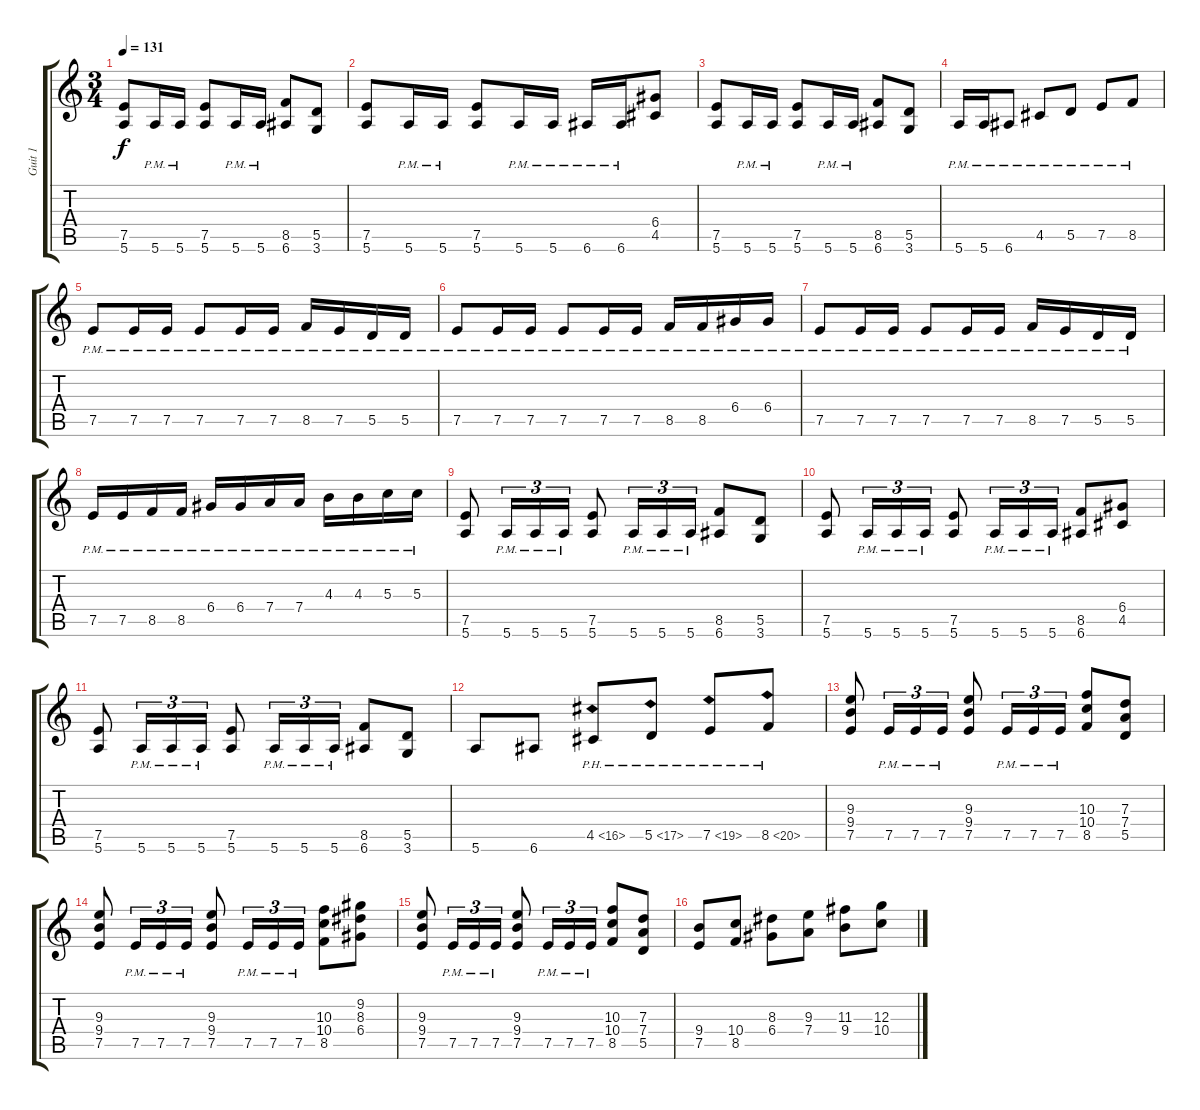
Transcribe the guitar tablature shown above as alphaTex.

\track ("Guit 1" "Guit 1") {mute instrument distortionguitar}
\staff {score tabs}
\tuning (E4 B3 G3 D3 A2 E2) {hide}
\ts (3 4)
\tempo 131
\clef g2
\ks c
(7.5 5.6).8{dy f} 5.6{pm}.16 5.6{pm}.16 (7.5 5.6).8 5.6{pm}.16 5.6{pm}.16 (8.5 6.6).8 (5.5 3.6).8 |
(7.5 5.6).8 5.6{pm}.16 5.6{pm}.16 (7.5 5.6).8 5.6{pm}.16 5.6{pm}.16 6.6{pm}.16 6.6{pm}.16 (6.4 4.5).8 |
(7.5 5.6).8 5.6{pm}.16 5.6{pm}.16 (7.5 5.6).8 5.6{pm}.16 5.6{pm}.16 (8.5 6.6).8 (5.5 3.6).8 |
5.6{pm}.16 5.6{pm}.16 6.6{pm}.8 4.5{pm}.8 5.5{pm}.8 7.5{pm}.8 8.5{pm}.8 |
7.5{pm}.8 7.5{pm}.16 7.5{pm}.16 7.5{pm}.8 7.5{pm}.16 7.5{pm}.16 8.5{pm}.16 7.5{pm}.16 5.5{pm}.16 5.5{pm}.16 |
7.5{pm}.8 7.5{pm}.16 7.5{pm}.16 7.5{pm}.8 7.5{pm}.16 7.5{pm}.16 8.5{pm}.16 8.5{pm}.16 6.4{pm}.16 6.4{pm}.16 |
7.5{pm}.8 7.5{pm}.16 7.5{pm}.16 7.5{pm}.8 7.5{pm}.16 7.5{pm}.16 8.5{pm}.16 7.5{pm}.16 5.5{pm}.16 5.5{pm}.16 |
7.5{pm}.16 7.5{pm}.16 8.5{pm}.16 8.5{pm}.16 6.4{pm}.16 6.4{pm}.16 7.4{pm}.16 7.4{pm}.16 4.3{pm}.16 4.3{pm}.16 5.3{pm}.16 5.3{pm}.16 |
(7.5 5.6).8 5.6{pm}.16{tu (3 2)} 5.6{pm}.16{tu (3 2)} 5.6{pm}.16{tu (3 2)} (7.5 5.6).8 5.6{pm}.16{tu (3 2)} 5.6{pm}.16{tu (3 2)} 5.6{pm}.16{tu (3 2)} (8.5 6.6).8 (5.5 3.6).8 |
(7.5 5.6).8 5.6{pm}.16{tu (3 2)} 5.6{pm}.16{tu (3 2)} 5.6{pm}.16{tu (3 2)} (7.5 5.6).8 5.6{pm}.16{tu (3 2)} 5.6{pm}.16{tu (3 2)} 5.6{pm}.16{tu (3 2)} (8.5 6.6).8 (6.4 4.5).8 |
(7.5 5.6).8 5.6{pm}.16{tu (3 2)} 5.6{pm}.16{tu (3 2)} 5.6{pm}.16{tu (3 2)} (7.5 5.6).8 5.6{pm}.16{tu (3 2)} 5.6{pm}.16{tu (3 2)} 5.6{pm}.16{tu (3 2)} (8.5 6.6).8 (5.5 3.6).8 |
5.6.8 6.6.8 4.5{ph 12}.8 5.5{ph 12}.8 7.5{ph 12}.8 8.5{ph 12}.8 |
(9.3 9.4 7.5).8 7.5{pm}.16{tu (3 2)} 7.5{pm}.16{tu (3 2)} 7.5{pm}.16{tu (3 2)} (9.3 9.4 7.5).8 7.5{pm}.16{tu (3 2)} 7.5{pm}.16{tu (3 2)} 7.5{pm}.16{tu (3 2)} (10.3 10.4 8.5).8 (7.3 7.4 5.5).8 |
(9.3 9.4 7.5).8 7.5{pm}.16{tu (3 2)} 7.5{pm}.16{tu (3 2)} 7.5{pm}.16{tu (3 2)} (9.3 9.4 7.5).8 7.5{pm}.16{tu (3 2)} 7.5{pm}.16{tu (3 2)} 7.5{pm}.16{tu (3 2)} (10.3 10.4 8.5).8 (9.2 8.3 6.4).8 |
(9.3 9.4 7.5).8 7.5{pm}.16{tu (3 2)} 7.5{pm}.16{tu (3 2)} 7.5{pm}.16{tu (3 2)} (9.3 9.4 7.5).8 7.5{pm}.16{tu (3 2)} 7.5{pm}.16{tu (3 2)} 7.5{pm}.16{tu (3 2)} (10.3 10.4 8.5).8 (7.3 7.4 5.5).8 |
(9.4 7.5).8 (10.4 8.5).8 (8.3 6.4).8 (9.3 7.4).8 (11.3 9.4).8 (12.3 10.4).8
